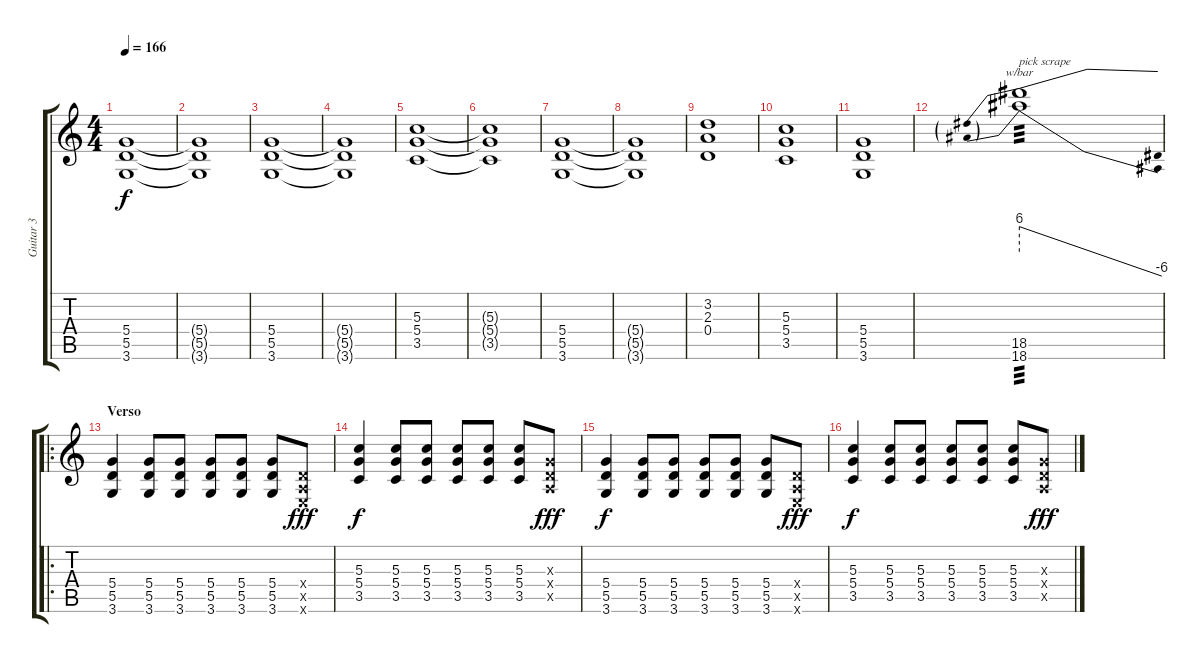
\track ("Guitar 3" "Guitar 3") {instrument overdrivenguitar}
\staff {score tabs}
\tuning (E4 B3 G3 D3 A2 E2) {hide}
\ts (4 4)
\tempo 166
\clef g2
\ks c
(5.4 5.5 3.6).1{dy f instrument overdrivenguitar} |
(5.4{t} 5.5{t} 3.6{t}).1 |
(5.4 5.5 3.6).1 |
(5.4{t} 5.5{t} 3.6{t}).1 |
(5.3 5.4 3.5).1 |
(5.3{t} 5.4{t} 3.5{t}).1 |
(5.4 5.5 3.6).1 |
(5.4{t} 5.5{t} 3.6{t}).1 |
(3.2 2.3 0.4).1 |
(5.3 5.4 3.5).1 |
(5.4 5.5 3.6).1 |
(18.5 18.6).1{tbe (predivedive default 0 24 60 -24) txt "pick scrape" tp 3 instrument guitarharmonics} |
\ro
\section ("" "Verso")
(5.4 5.5 3.6).4{instrument distortionguitar} (5.4 5.5 3.6).8 (5.4 5.5 3.6).8 (5.4 5.5 3.6).8 (5.4 5.5 3.6).8 (5.4 5.5 3.6).8 (0.4{x} 0.5{x} 0.6{x}).8{dy fff} |
(5.3 5.4 3.5).4{dy f} (5.3 5.4 3.5).8 (5.3 5.4 3.5).8 (5.3 5.4 3.5).8 (5.3 5.4 3.5).8 (5.3 5.4 3.5).8 (0.3{x} 0.4{x} 0.5{x}).8{dy fff} |
(5.4 5.5 3.6).4{dy f} (5.4 5.5 3.6).8 (5.4 5.5 3.6).8 (5.4 5.5 3.6).8 (5.4 5.5 3.6).8 (5.4 5.5 3.6).8 (0.4{x} 0.5{x} 0.6{x}).8{dy fff} |
(5.3 5.4 3.5).4{dy f} (5.3 5.4 3.5).8 (5.3 5.4 3.5).8 (5.3 5.4 3.5).8 (5.3 5.4 3.5).8 (5.3 5.4 3.5).8 (0.3{x} 0.4{x} 0.5{x}).8{dy fff}
